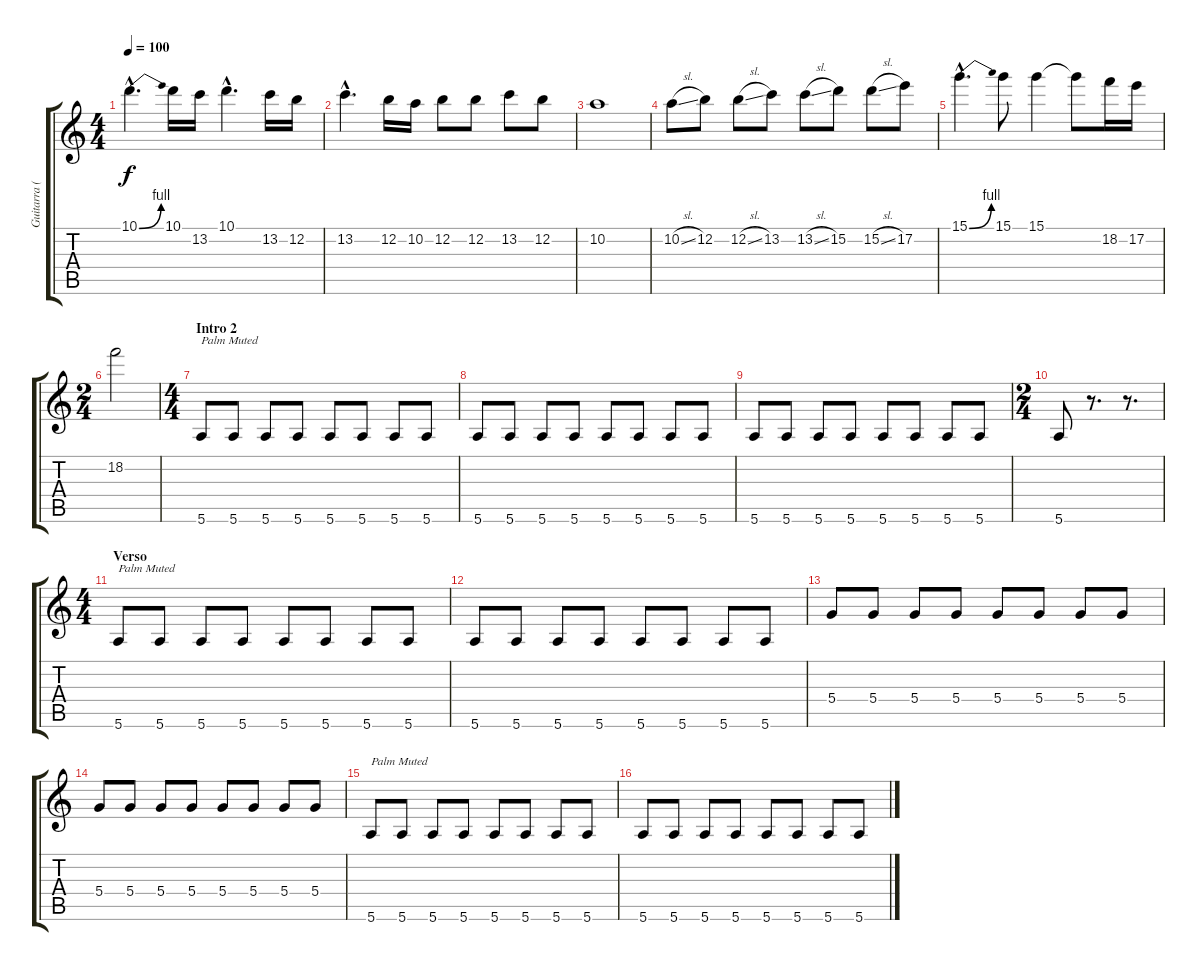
\track ("Guitarra (Lider)" "Guitarra (") {instrument overdrivenguitar}
\staff {score tabs}
\tuning (E4 B3 G3 D3 A2 E2) {hide}
\ts (4 4)
\tempo 100
\clef g2
\ks c
10.1{be (bend 0 0 60 4) hac}.4{d dy f} 10.1.16 13.2.16 10.1{hac}.4{d} 13.2.16 12.2.16 |
13.2{hac}.4{d} 12.2.16 10.2.16 12.2.8 12.2.8 13.2.8 12.2.8 |
10.2.1 |
10.2{sl}.8 12.2.8 12.2{sl}.8 13.2.8 13.2{sl}.8 15.2.8 15.2{sl}.8 17.2.8 |
15.1{be (bend 0 0 60 4) hac}.4{d} 15.1.8 15.1.4 15.1{t}.8 18.2.16 17.2.16 |
\ts (2 4)
18.2.2 |
\ts (4 4)
\section ("" "Intro 2")
5.6.8{txt "Palm Muted" volume 10 instrument electricguitarmuted} 5.6.8 5.6.8 5.6.8 5.6.8 5.6.8 5.6.8 5.6.8 |
5.6.8 5.6.8 5.6.8 5.6.8 5.6.8 5.6.8 5.6.8 5.6.8 |
5.6.8 5.6.8 5.6.8 5.6.8 5.6.8 5.6.8 5.6.8 5.6.8 |
\ts (2 4)
5.6.8 r.8{d} r.8{d} |
\ts (4 4)
\section ("" "Verso")
5.6.8{txt "Palm Muted" volume 10 instrument electricguitarmuted} 5.6.8 5.6.8 5.6.8 5.6.8 5.6.8 5.6.8 5.6.8 |
5.6.8 5.6.8 5.6.8 5.6.8 5.6.8 5.6.8 5.6.8 5.6.8 |
5.4.8 5.4.8 5.4.8 5.4.8 5.4.8 5.4.8 5.4.8 5.4.8 |
5.4.8 5.4.8 5.4.8 5.4.8 5.4.8 5.4.8 5.4.8 5.4.8 |
5.6.8{txt "Palm Muted" instrument electricguitarmuted} 5.6.8 5.6.8 5.6.8 5.6.8 5.6.8 5.6.8 5.6.8 |
5.6.8 5.6.8 5.6.8 5.6.8 5.6.8 5.6.8 5.6.8 5.6.8
